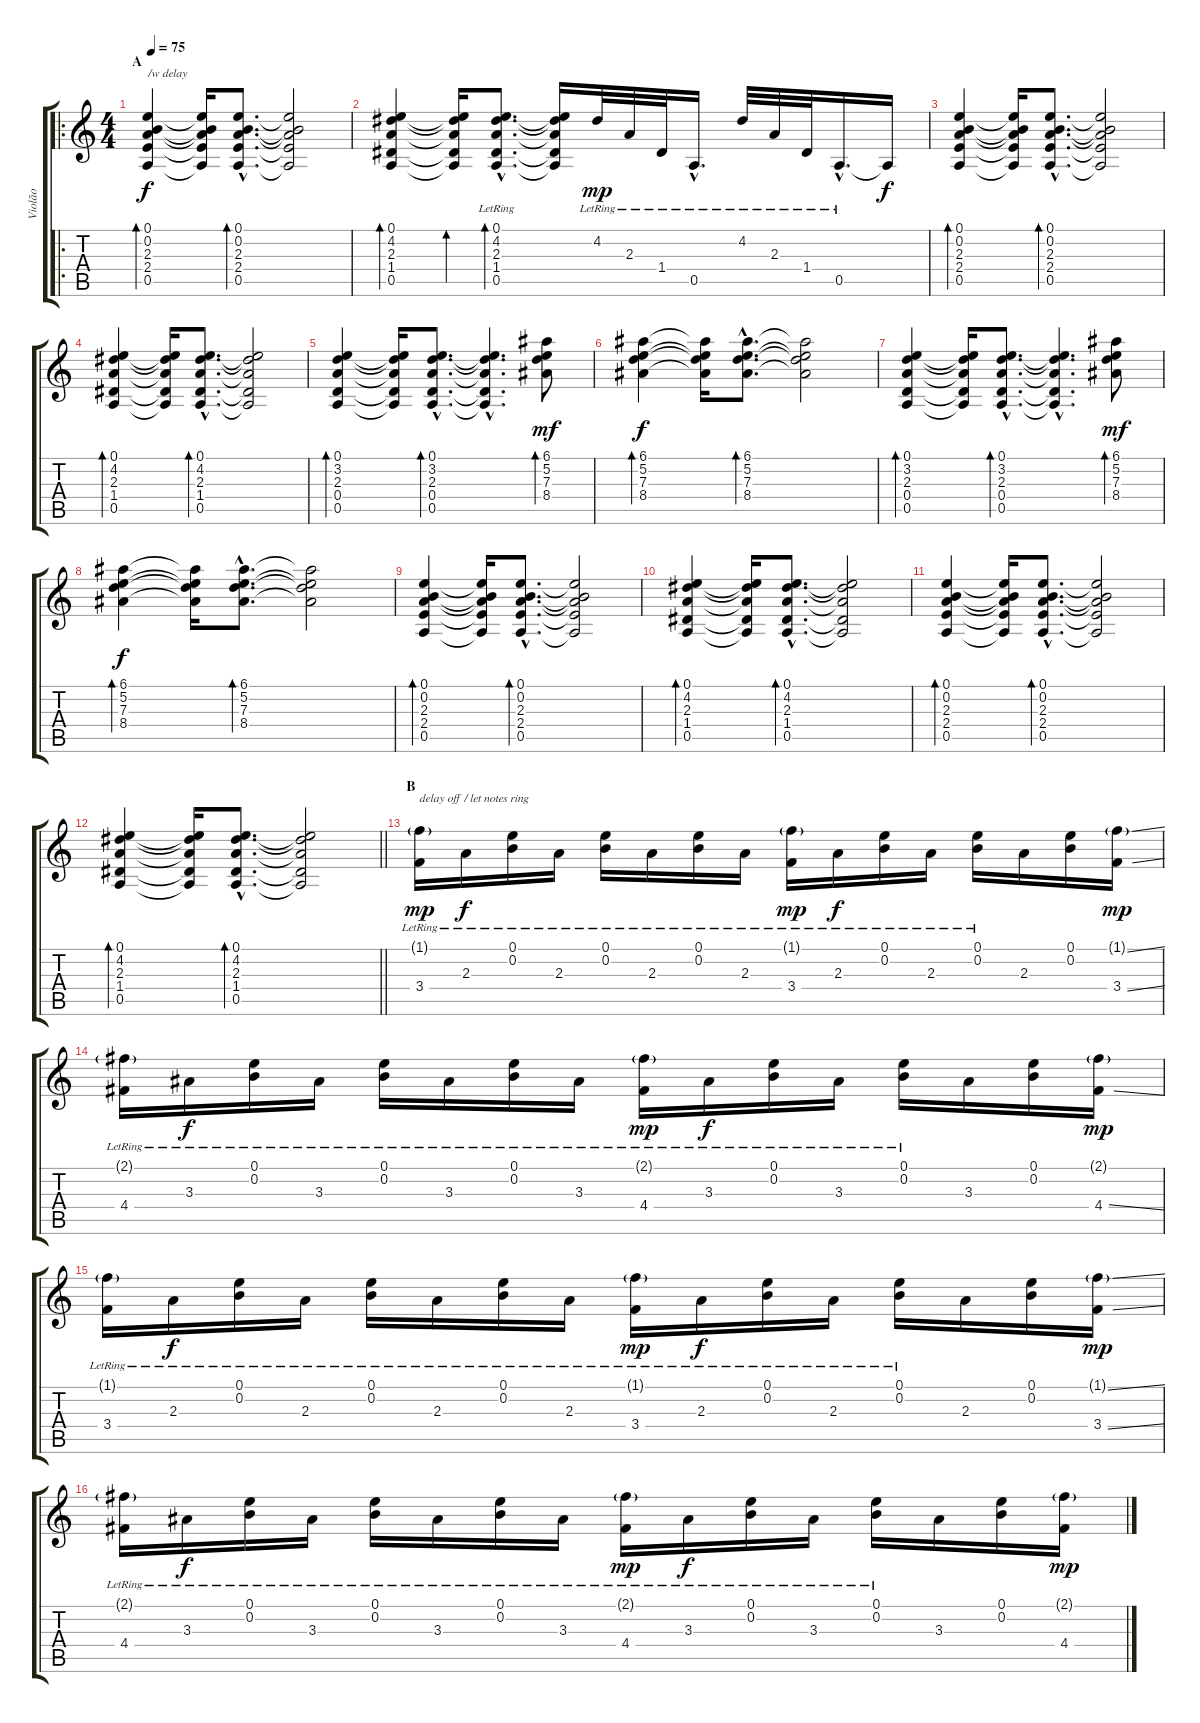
\track ("Violão" "Violão") {instrument acousticguitarsteel}
\staff {score tabs}
\tuning (E4 B3 G3 D3 A2 E2) {hide}
\ro
\ts (4 4)
\section ("" "A")
\tempo 75
\clef g2
\ks c
(0.1 0.2 2.3 2.4 0.5).4{bd 240 txt "/w delay" dy f instrument acousticguitarsteel} (0.1{t} 0.2{t} 2.3{t} 2.4{t} 0.5{t}).16 (0.1{hac} 0.2{hac} 2.3{hac} 2.4{hac} 0.5{hac}).8{d bd 60} (0.1{t} 0.2{t} 2.3{t} 2.4{t} 0.5{t}).2 |
(0.1 4.2 2.3 1.4 0.5).4{bd 240} (0.1{t} 4.2{t} 2.3{t} 1.4{t} 0.5{t}).16{bd 60} (0.1{hac lr} 4.2{hac lr} 2.3{hac lr} 1.4{hac lr} 0.5{hac lr}).8{d bd 60} (0.1{t} 4.2{t} 2.3{t} 1.4{t} 0.5{t}).16 4.2{lr}.32{dy mp} 2.3{lr}.32 1.4{lr}.32 0.5{hac lr}.16{d} 4.2{lr}.32 2.3{lr}.32 1.4{lr}.32 0.5{hac lr}.16{d} 0.5{t}.16{dy f} |
(0.1 0.2 2.3 2.4 0.5).4{bd 240} (0.1{t} 0.2{t} 2.3{t} 2.4{t} 0.5{t}).16 (0.1{hac} 0.2{hac} 2.3{hac} 2.4{hac} 0.5{hac}).8{d bd 60} (0.1{t} 0.2{t} 2.3{t} 2.4{t} 0.5{t}).2 |
(0.1 4.2 2.3 1.4 0.5).4{bd 240} (0.1{t} 4.2{t} 2.3{t} 1.4{t} 0.5{t}).16 (0.1{hac} 4.2{hac} 2.3{hac} 1.4{hac} 0.5{hac}).8{d bd 60} (0.1{t} 4.2{t} 2.3{t} 1.4{t} 0.5{t}).2 |
(0.1 3.2 2.3 0.4 0.5).4{bd 240} (0.1{t} 3.2{t} 2.3{t} 0.4{t} 0.5{t}).16 (0.1{hac} 3.2{hac} 2.3{hac} 0.4{hac} 0.5{hac}).8{d bd 60} (0.1{hac t} 3.2{hac t} 2.3{hac t} 0.4{hac t} 0.5{hac t}).4{d} (6.1 5.2 7.3 8.4).8{bd 60 dy mf} |
(6.1 5.2 7.3 8.4).4{bd 240 dy f} (6.1{t} 5.2{t} 7.3{t} 8.4{t}).16 (6.1{hac} 5.2{hac} 7.3{hac} 8.4{hac}).8{d bd 60} (6.1{t} 5.2{t} 7.3{t} 8.4{t}).2 |
(0.1 3.2 2.3 0.4 0.5).4{bd 240} (0.1{t} 3.2{t} 2.3{t} 0.4{t} 0.5{t}).16 (0.1{hac} 3.2{hac} 2.3{hac} 0.4{hac} 0.5{hac}).8{d bd 60} (0.1{hac t} 3.2{hac t} 2.3{hac t} 0.4{hac t} 0.5{hac t}).4{d} (6.1 5.2 7.3 8.4).8{bd 60 dy mf} |
(6.1 5.2 7.3 8.4).4{bd 240 dy f} (6.1{t} 5.2{t} 7.3{t} 8.4{t}).16 (6.1{hac} 5.2{hac} 7.3{hac} 8.4{hac}).8{d bd 60} (6.1{t} 5.2{t} 7.3{t} 8.4{t}).2 |
(0.1 0.2 2.3 2.4 0.5).4{bd 240} (0.1{t} 0.2{t} 2.3{t} 2.4{t} 0.5{t}).16 (0.1{hac} 0.2{hac} 2.3{hac} 2.4{hac} 0.5{hac}).8{d bd 60} (0.1{t} 0.2{t} 2.3{t} 2.4{t} 0.5{t}).2 |
(0.1 4.2 2.3 1.4 0.5).4{bd 240} (0.1{t} 4.2{t} 2.3{t} 1.4{t} 0.5{t}).16 (0.1{hac} 4.2{hac} 2.3{hac} 1.4{hac} 0.5{hac}).8{d bd 60} (0.1{t} 4.2{t} 2.3{t} 1.4{t} 0.5{t}).2 |
(0.1 0.2 2.3 2.4 0.5).4{bd 240} (0.1{t} 0.2{t} 2.3{t} 2.4{t} 0.5{t}).16 (0.1{hac} 0.2{hac} 2.3{hac} 2.4{hac} 0.5{hac}).8{d bd 60} (0.1{t} 0.2{t} 2.3{t} 2.4{t} 0.5{t}).2 |
\barLineRight lightlight
(0.1 4.2 2.3 1.4 0.5).4{bd 240} (0.1{t} 4.2{t} 2.3{t} 1.4{t} 0.5{t}).16 (0.1{hac} 4.2{hac} 2.3{hac} 1.4{hac} 0.5{hac}).8{d bd 60} (0.1{t} 4.2{t} 2.3{t} 1.4{t} 0.5{t}).2 |
\section ("" "B")
(1.1{g} 3.4{lr}).16{txt "delay off / let notes ring" dy mp} 2.3{lr}.16{dy f} (0.1{lr} 0.2{lr}).16 2.3{lr}.16 (0.1{lr} 0.2{lr}).16 2.3{lr}.16 (0.1{lr} 0.2{lr}).16 2.3{lr}.16 (1.1{g} 3.4{lr}).16{dy mp} 2.3{lr}.16{dy f} (0.1{lr} 0.2{lr}).16 2.3{lr}.16 (0.1{lr} 0.2{lr}).16 2.3.16 (0.1 0.2).16 (1.1{ss g} 3.4{ss}).16{dy mp} |
(2.1{g} 4.4{lr}).16 3.3{lr}.16{dy f} (0.1{lr} 0.2{lr}).16 3.3{lr}.16 (0.1{lr} 0.2{lr}).16 3.3{lr}.16 (0.1{lr} 0.2{lr}).16 3.3{lr}.16 (2.1{g} 4.4{lr}).16{dy mp} 3.3{lr}.16{dy f} (0.1{lr} 0.2{lr}).16 3.3{lr}.16 (0.1{lr} 0.2{lr}).16 3.3.16 (0.1 0.2).16 (2.1{g} 4.4{ss}).16{dy mp} |
(1.1{g} 3.4{lr}).16 2.3{lr}.16{dy f} (0.1{lr} 0.2{lr}).16 2.3{lr}.16 (0.1{lr} 0.2{lr}).16 2.3{lr}.16 (0.1{lr} 0.2{lr}).16 2.3{lr}.16 (1.1{g} 3.4{lr}).16{dy mp} 2.3{lr}.16{dy f} (0.1{lr} 0.2{lr}).16 2.3{lr}.16 (0.1{lr} 0.2{lr}).16 2.3.16 (0.1 0.2).16 (1.1{ss g} 3.4{ss}).16{dy mp} |
(2.1{g} 4.4{lr}).16 3.3{lr}.16{dy f} (0.1{lr} 0.2{lr}).16 3.3{lr}.16 (0.1{lr} 0.2{lr}).16 3.3{lr}.16 (0.1{lr} 0.2{lr}).16 3.3{lr}.16 (2.1{g} 4.4{lr}).16{dy mp} 3.3{lr}.16{dy f} (0.1{lr} 0.2{lr}).16 3.3{lr}.16 (0.1{lr} 0.2{lr}).16 3.3.16 (0.1 0.2).16 (2.1{g} 4.4{ss}).16{dy mp}
